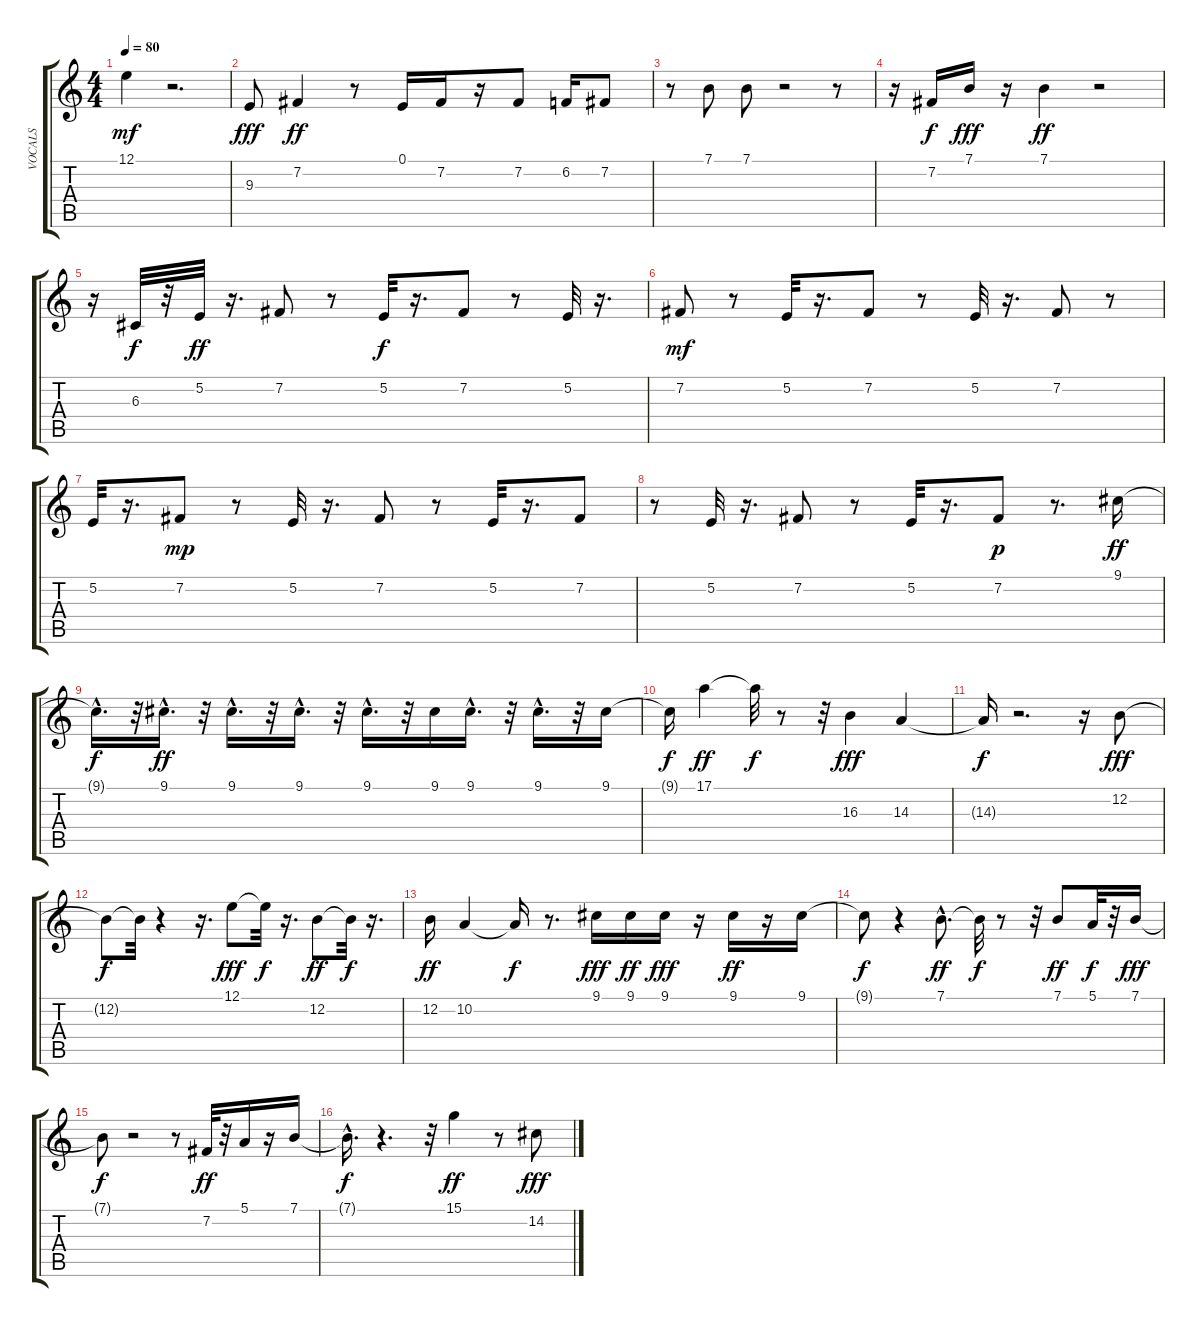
\track ("VOCALS" "VOCALS") {instrument accordion}
\staff {score tabs}
\tuning (E4 B3 G3 D3 A2 E2) {hide}
\ts (4 4)
\tempo 80
\clef g2
\ks c
12.1.4{dy mf} r.2{d} |
9.3.8{dy fff} 7.2.4{dy ff} r.8 0.1.16 7.2.16 r.16 7.2.8 6.2.16 7.2.8 |
r.8 7.1.8 7.1.8 r.2 r.8 |
r.16 7.2.16{dy f} 7.1.16{dy fff} r.16 7.1.4{dy ff} r.2 |
r.16 6.3.32{dy f} r.32 5.2.32{dy ff} r.16{d} 7.2.8 r.8 5.2.32{dy f} r.16{d} 7.2.8 r.8 5.2.32 r.16{d} |
7.2.8{dy mf} r.8 5.2.32 r.16{d} 7.2.8 r.8 5.2.32 r.16{d} 7.2.8 r.8 |
5.2.32 r.16{d} 7.2.8{dy mp} r.8 5.2.32 r.16{d} 7.2.8 r.8 5.2.32 r.16{d} 7.2.8 |
r.8 5.2.32 r.16{d} 7.2.8 r.8 5.2.32 r.16{d} 7.2.8{dy p} r.8{d} 9.1.16{dy ff} |
9.1{hac t}.16{d dy f} r.32 9.1{hac}.16{d dy ff} r.32 9.1{hac}.16{d} r.32 9.1{hac}.16{d} r.32 9.1{hac}.16{d} r.32 9.1.16 9.1{hac}.16{d} r.32 9.1{hac}.16{d} r.32 9.1.16 |
9.1{t}.16{dy f} 17.1.4{dy ff} 17.1{t}.32{dy f} r.8 r.32 16.3.4{dy fff} 14.3.4 |
14.3{t}.16{dy f} r.2{d} r.16 12.2.8{dy fff} |
12.2{t}.8{dy f} 12.2{t}.32 r.4 r.16{d} 12.1.8{dy fff} 12.1{t}.32{dy f} r.16{d} 12.2.8{dy ff} 12.2{t}.32{dy f} r.16{d} |
12.2.16{dy ff} 10.2.4 10.2{t}.16{dy f} r.8{d} 9.1.16{dy fff} 9.1.16{dy ff} 9.1.16{dy fff} r.16 9.1.16{dy ff} r.16 9.1.16 |
9.1{t}.8{dy f} r.4 7.1{hac}.8{d dy ff} 7.1{t}.32{dy f} r.8 r.32 7.1.8{dy ff} 5.1.32{dy f} r.32 7.1.16{dy fff} |
7.1{t}.8{dy f} r.2 r.8 7.2.32{dy ff} r.32 5.1.16 r.16 7.1.16 |
7.1{hac t}.16{d dy f} r.4{d} r.32 15.1.4{dy ff} r.8 14.2.8{dy fff}
